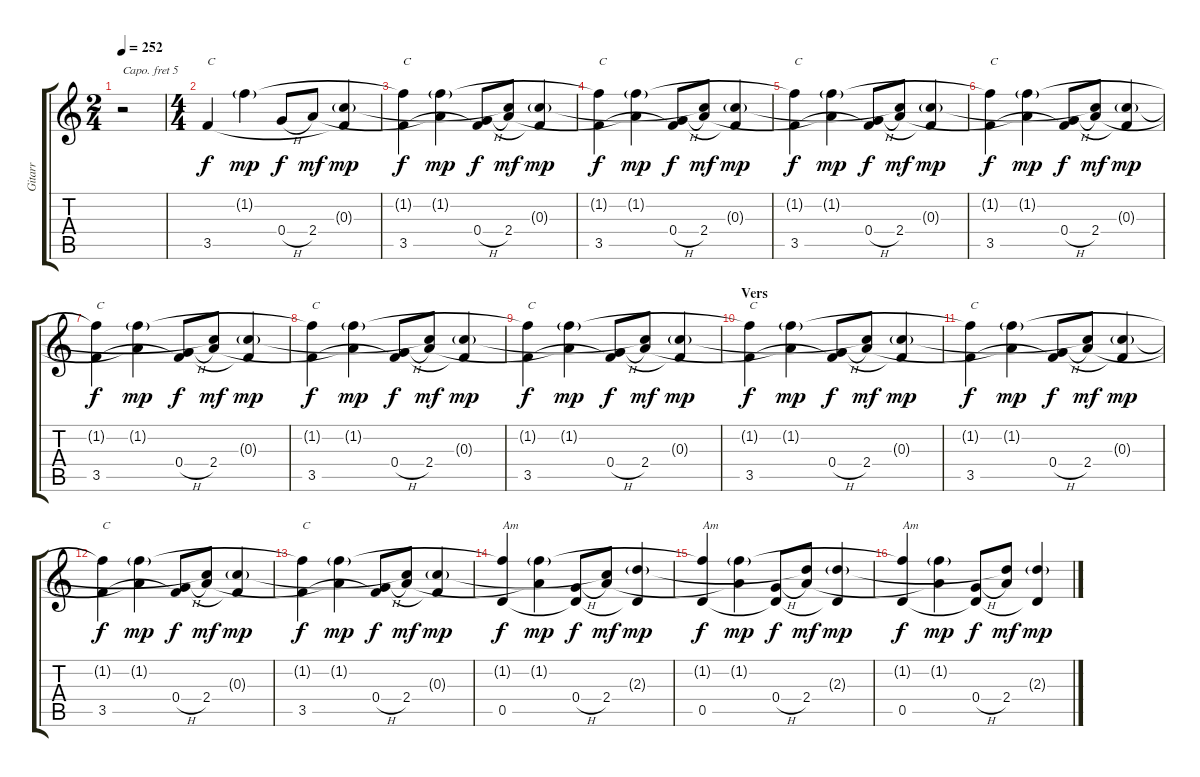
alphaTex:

\track ("Gitarr" "Gitarr") {instrument acousticguitarsteel}
\staff {score tabs}
\capo 5
\tuning (E4 B3 G3 D3 A2 E2) {hide}
\ts (2 4)
\tempo 252
\clef g2
\ks c
r.2{dy f instrument acousticguitarsteel} |
\ts (4 4)
3.5.4{txt "C"} 1.2{g}.4{dy mp} 0.4{h}.8{dy f} 2.4.8{dy mf} (0.3{g} 3.5{t}).4{dy mp} |
(1.2{t} 3.5).4{txt "C" dy f} (1.2{g} 2.4{t}).4{dy mp} (0.4{h} 3.5{t}).8{dy f} (0.3{t} 2.4).8{dy mf} (0.3{g} 3.5{t}).4{dy mp} |
(1.2{t} 3.5).4{txt "C" dy f} (1.2{g} 2.4{t}).4{dy mp} (0.4{h} 3.5{t}).8{dy f} (0.3{t} 2.4).8{dy mf} (0.3{g} 3.5{t}).4{dy mp} |
(1.2{t} 3.5).4{txt "C" dy f} (1.2{g} 2.4{t}).4{dy mp} (0.4{h} 3.5{t}).8{dy f} (0.3{t} 2.4).8{dy mf} (0.3{g} 3.5{t}).4{dy mp} |
(1.2{t} 3.5).4{txt "C" dy f} (1.2{g} 2.4{t}).4{dy mp} (0.4{h} 3.5{t}).8{dy f} (0.3{t} 2.4).8{dy mf} (0.3{g} 3.5{t}).4{dy mp} |
(1.2{t} 3.5).4{txt "C" dy f} (1.2{g} 2.4{t}).4{dy mp} (0.4{h} 3.5{t}).8{dy f} (0.3{t} 2.4).8{dy mf} (0.3{g} 3.5{t}).4{dy mp} |
(1.2{t} 3.5).4{txt "C" dy f} (1.2{g} 2.4{t}).4{dy mp} (0.4{h} 3.5{t}).8{dy f} (0.3{t} 2.4).8{dy mf} (0.3{g} 3.5{t}).4{dy mp} |
(1.2{t} 3.5).4{txt "C" dy f} (1.2{g} 2.4{t}).4{dy mp} (0.4{h} 3.5{t}).8{dy f} (0.3{t} 2.4).8{dy mf} (0.3{g} 3.5{t}).4{dy mp} |
\section ("" "Vers")
(1.2{t} 3.5).4{txt "C" dy f} (1.2{g} 2.4{t}).4{dy mp} (0.4{h} 3.5{t}).8{dy f} (0.3{t} 2.4).8{dy mf} (0.3{g} 3.5{t}).4{dy mp} |
(1.2{t} 3.5).4{txt "C" dy f} (1.2{g} 2.4{t}).4{dy mp} (0.4{h} 3.5{t}).8{dy f} (0.3{t} 2.4).8{dy mf} (0.3{g} 3.5{t}).4{dy mp} |
(1.2{t} 3.5).4{txt "C" dy f} (1.2{g} 2.4{t}).4{dy mp} (0.4{h} 3.5{t}).8{dy f} (0.3{t} 2.4).8{dy mf} (0.3{g} 3.5{t}).4{dy mp} |
(1.2{t} 3.5).4{txt "C" dy f} (1.2{g} 2.4{t}).4{dy mp} (0.4{h} 3.5{t}).8{dy f} (0.3{t} 2.4).8{dy mf} (0.3{g} 3.5{t}).4{dy mp} |
(1.2{t} 0.5).4{txt "Am" dy f} (1.2{g} 2.4{t}).4{dy mp} (0.4{h} 0.5{t}).8{dy f} (0.3{t} 2.4).8{dy mf} (2.3{g} 0.5{t}).4{dy mp} |
(1.2{t} 0.5).4{txt "Am" dy f} (1.2{g} 2.4{t}).4{dy mp} (0.4{h} 0.5{t}).8{dy f} (2.3{t} 2.4).8{dy mf} (2.3{g} 0.5{t}).4{dy mp} |
(1.2{t} 0.5).4{txt "Am" dy f} (1.2{g} 2.4{t}).4{dy mp} (0.4{h} 0.5{t}).8{dy f} (2.3{t} 2.4).8{dy mf} (2.3{g} 0.5{t}).4{dy mp}
